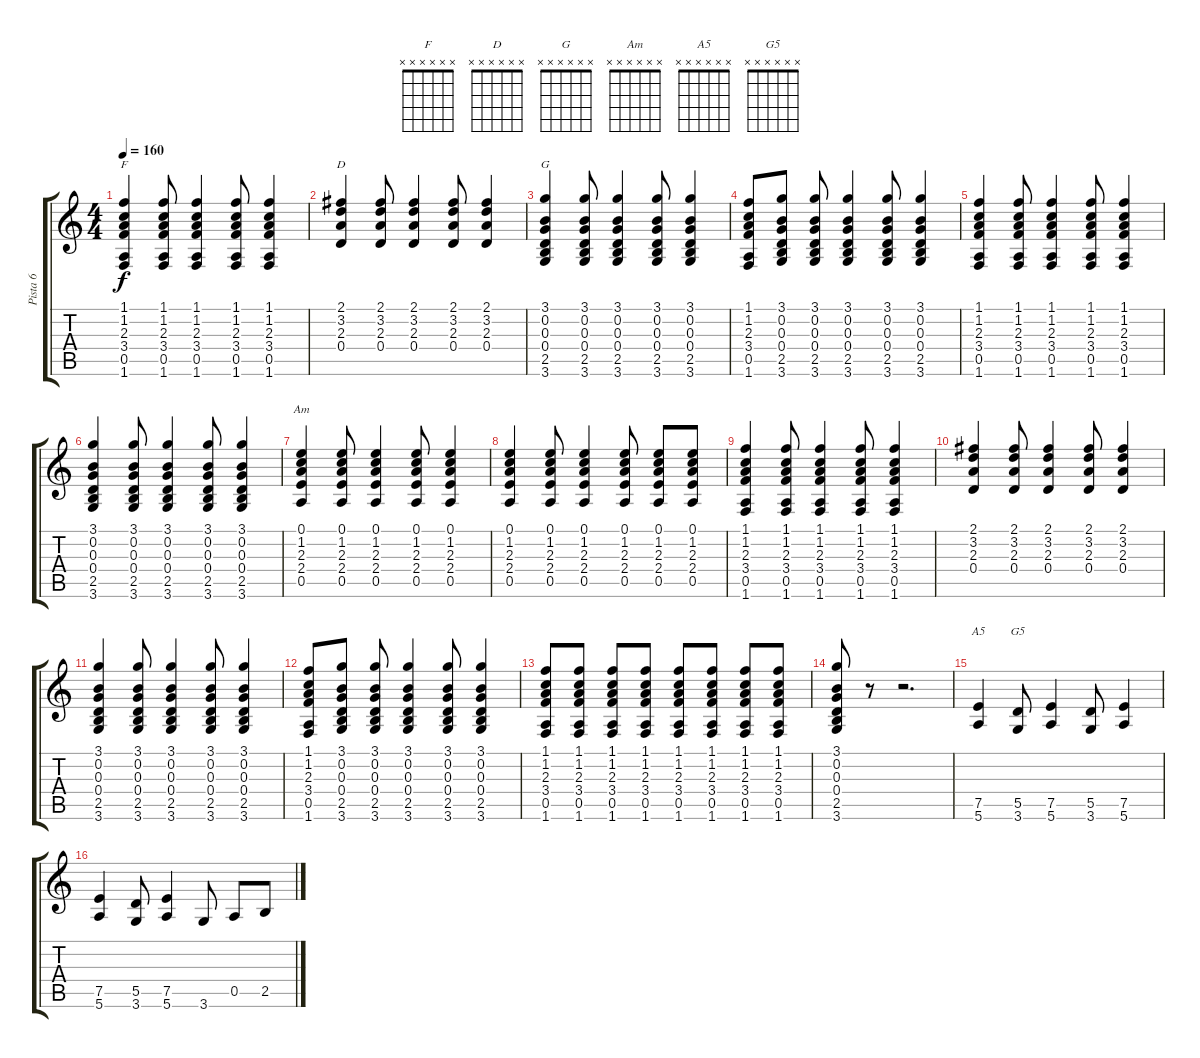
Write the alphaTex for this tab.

\track ("Pista 6" "Pista 6") {mute instrument acousticguitarnylon}
\staff {score tabs}
\tuning (E4 B3 G3 D3 A2 E2) {hide}
\chord ("F" x x x x x x)
\chord ("D" x x x x x x)
\chord ("G" x x x x x x)
\chord ("Am" x x x x x x)
\chord ("A5" x x x x x x)
\chord ("G5" x x x x x x)
\ts (4 4)
\tempo 160
\clef g2
\ks c
(1.1 1.2 2.3 3.4 0.5 1.6).4{ch "F" dy f} (1.1 1.2 2.3 3.4 0.5 1.6).8 (1.1 1.2 2.3 3.4 0.5 1.6).4 (1.1 1.2 2.3 3.4 0.5 1.6).8 (1.1 1.2 2.3 3.4 0.5 1.6).4 |
(2.1 3.2 2.3 0.4).4{ch "D"} (2.1 3.2 2.3 0.4).8 (2.1 3.2 2.3 0.4).4 (2.1 3.2 2.3 0.4).8 (2.1 3.2 2.3 0.4).4 |
(3.1 0.2 0.3 0.4 2.5 3.6).4{ch "G"} (3.1 0.2 0.3 0.4 2.5 3.6).8 (3.1 0.2 0.3 0.4 2.5 3.6).4 (3.1 0.2 0.3 0.4 2.5 3.6).8 (3.1 0.2 0.3 0.4 2.5 3.6).4 |
(1.1 1.2 2.3 3.4 0.5 1.6).8 (3.1 0.2 0.3 0.4 2.5 3.6).8 (3.1 0.2 0.3 0.4 2.5 3.6).8 (3.1 0.2 0.3 0.4 2.5 3.6).4 (3.1 0.2 0.3 0.4 2.5 3.6).8 (3.1 0.2 0.3 0.4 2.5 3.6).4 |
(1.1 1.2 2.3 3.4 0.5 1.6).4 (1.1 1.2 2.3 3.4 0.5 1.6).8 (1.1 1.2 2.3 3.4 0.5 1.6).4 (1.1 1.2 2.3 3.4 0.5 1.6).8 (1.1 1.2 2.3 3.4 0.5 1.6).4 |
(3.1 0.2 0.3 0.4 2.5 3.6).4 (3.1 0.2 0.3 0.4 2.5 3.6).8 (3.1 0.2 0.3 0.4 2.5 3.6).4 (3.1 0.2 0.3 0.4 2.5 3.6).8 (3.1 0.2 0.3 0.4 2.5 3.6).4 |
(0.1 1.2 2.3 2.4 0.5).4{ch "Am"} (0.1 1.2 2.3 2.4 0.5).8 (0.1 1.2 2.3 2.4 0.5).4 (0.1 1.2 2.3 2.4 0.5).8 (0.1 1.2 2.3 2.4 0.5).4 |
(0.1 1.2 2.3 2.4 0.5).4 (0.1 1.2 2.3 2.4 0.5).8 (0.1 1.2 2.3 2.4 0.5).4 (0.1 1.2 2.3 2.4 0.5).8 (0.1 1.2 2.3 2.4 0.5).8 (0.1 1.2 2.3 2.4 0.5).8 |
(1.1 1.2 2.3 3.4 0.5 1.6).4 (1.1 1.2 2.3 3.4 0.5 1.6).8 (1.1 1.2 2.3 3.4 0.5 1.6).4 (1.1 1.2 2.3 3.4 0.5 1.6).8 (1.1 1.2 2.3 3.4 0.5 1.6).4 |
(2.1 3.2 2.3 0.4).4 (2.1 3.2 2.3 0.4).8 (2.1 3.2 2.3 0.4).4 (2.1 3.2 2.3 0.4).8 (2.1 3.2 2.3 0.4).4 |
(3.1 0.2 0.3 0.4 2.5 3.6).4 (3.1 0.2 0.3 0.4 2.5 3.6).8 (3.1 0.2 0.3 0.4 2.5 3.6).4 (3.1 0.2 0.3 0.4 2.5 3.6).8 (3.1 0.2 0.3 0.4 2.5 3.6).4 |
(1.1 1.2 2.3 3.4 0.5 1.6).8 (3.1 0.2 0.3 0.4 2.5 3.6).8 (3.1 0.2 0.3 0.4 2.5 3.6).8 (3.1 0.2 0.3 0.4 2.5 3.6).4 (3.1 0.2 0.3 0.4 2.5 3.6).8 (3.1 0.2 0.3 0.4 2.5 3.6).4 |
(1.1 1.2 2.3 3.4 0.5 1.6).8 (1.1 1.2 2.3 3.4 0.5 1.6).8 (1.1 1.2 2.3 3.4 0.5 1.6).8 (1.1 1.2 2.3 3.4 0.5 1.6).8 (1.1 1.2 2.3 3.4 0.5 1.6).8 (1.1 1.2 2.3 3.4 0.5 1.6).8 (1.1 1.2 2.3 3.4 0.5 1.6).8 (1.1 1.2 2.3 3.4 0.5 1.6).8 |
(3.1 0.2 0.3 0.4 2.5 3.6).8 r.8 r.2{d} |
(7.5 5.6).4{ch "A5"} (5.5 3.6).8{ch "G5"} (7.5 5.6).4 (5.5 3.6).8 (7.5 5.6).4 |
(7.5 5.6).4 (5.5 3.6).8 (7.5 5.6).4 3.6.8 0.5.8 2.5.8
